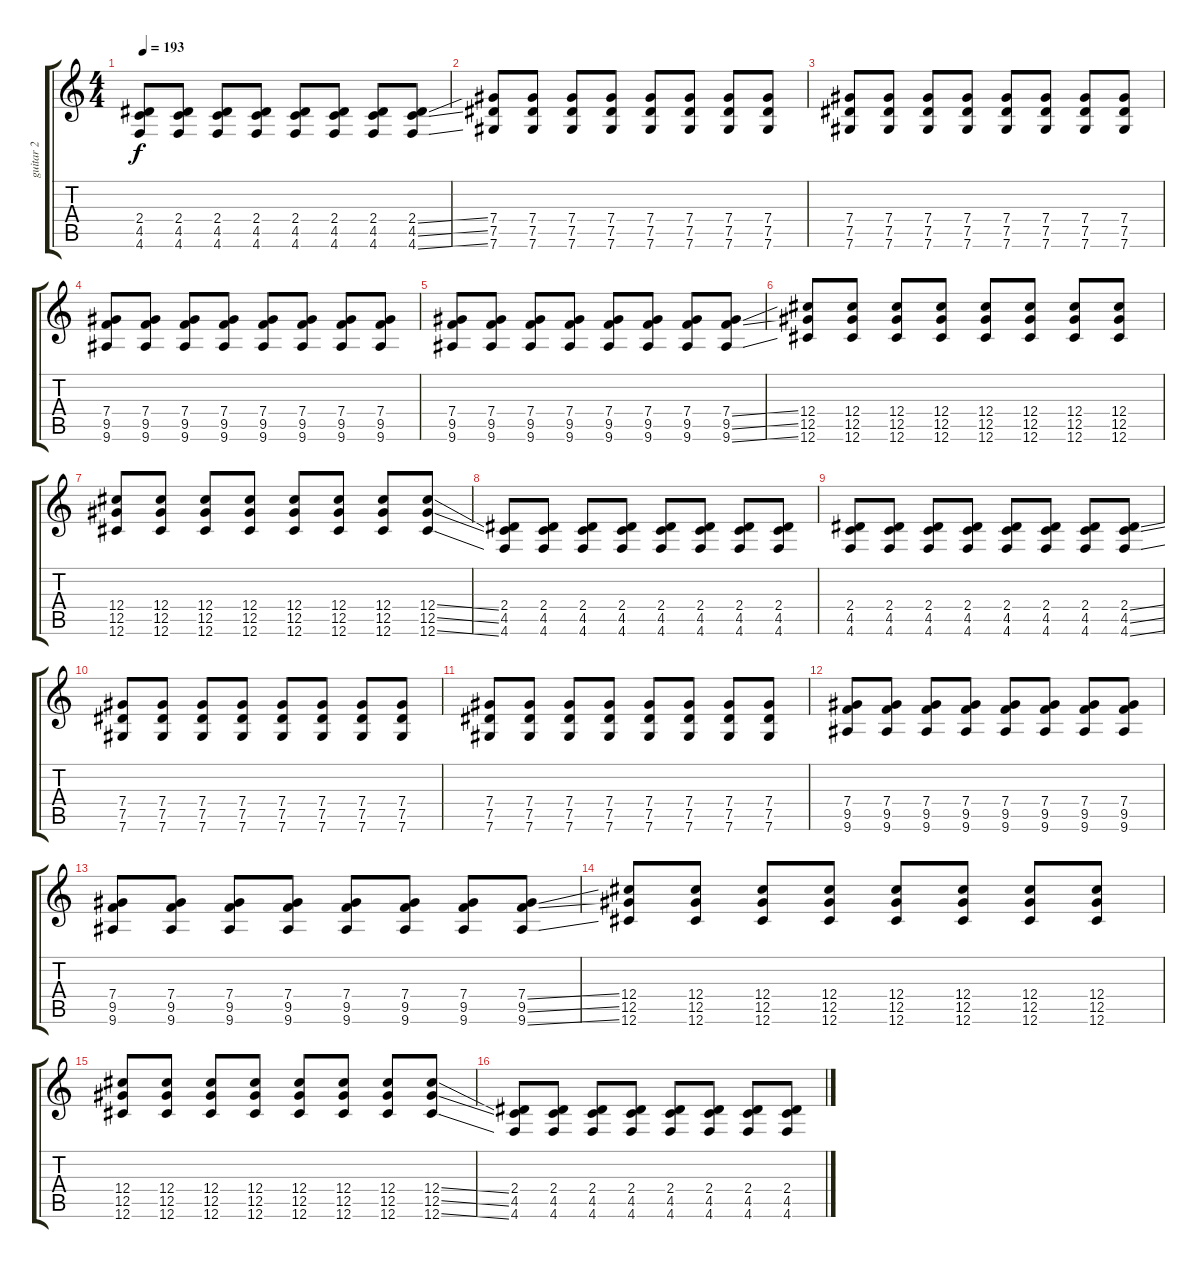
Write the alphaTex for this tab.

\track ("guitar 2" "guitar 2") {instrument distortionguitar}
\staff {score tabs}
\tuning (Eb4 Bb3 Gb3 Db3 Ab2 Db2) {hide}
\ts (4 4)
\tempo 193
\clef g2
\ks c
(2.4 4.5 4.6).8{dy f} (2.4 4.5 4.6).8 (2.4 4.5 4.6).8 (2.4 4.5 4.6).8 (2.4 4.5 4.6).8 (2.4 4.5 4.6).8 (2.4 4.5 4.6).8 (2.4{ss} 4.5{ss} 4.6{ss}).8 |
(7.4 7.5 7.6).8 (7.4 7.5 7.6).8 (7.4 7.5 7.6).8 (7.4 7.5 7.6).8 (7.4 7.5 7.6).8 (7.4 7.5 7.6).8 (7.4 7.5 7.6).8 (7.4 7.5 7.6).8 |
(7.4 7.5 7.6).8 (7.4 7.5 7.6).8 (7.4 7.5 7.6).8 (7.4 7.5 7.6).8 (7.4 7.5 7.6).8 (7.4 7.5 7.6).8 (7.4 7.5 7.6).8 (7.4 7.5 7.6).8 |
(7.4 9.5 9.6).8 (7.4 9.5 9.6).8 (7.4 9.5 9.6).8 (7.4 9.5 9.6).8 (7.4 9.5 9.6).8 (7.4 9.5 9.6).8 (7.4 9.5 9.6).8 (7.4 9.5 9.6).8 |
(7.4 9.5 9.6).8 (7.4 9.5 9.6).8 (7.4 9.5 9.6).8 (7.4 9.5 9.6).8 (7.4 9.5 9.6).8 (7.4 9.5 9.6).8 (7.4 9.5 9.6).8 (7.4{ss} 9.5{ss} 9.6{ss}).8 |
(12.4 12.5 12.6).8 (12.4 12.5 12.6).8 (12.4 12.5 12.6).8 (12.4 12.5 12.6).8 (12.4 12.5 12.6).8 (12.4 12.5 12.6).8 (12.4 12.5 12.6).8 (12.4 12.5 12.6).8 |
(12.4 12.5 12.6).8 (12.4 12.5 12.6).8 (12.4 12.5 12.6).8 (12.4 12.5 12.6).8 (12.4 12.5 12.6).8 (12.4 12.5 12.6).8 (12.4 12.5 12.6).8 (12.4{ss} 12.5{ss} 12.6{ss}).8 |
(2.4 4.5 4.6).8 (2.4 4.5 4.6).8 (2.4 4.5 4.6).8 (2.4 4.5 4.6).8 (2.4 4.5 4.6).8 (2.4 4.5 4.6).8 (2.4 4.5 4.6).8 (2.4 4.5 4.6).8 |
(2.4 4.5 4.6).8 (2.4 4.5 4.6).8 (2.4 4.5 4.6).8 (2.4 4.5 4.6).8 (2.4 4.5 4.6).8 (2.4 4.5 4.6).8 (2.4 4.5 4.6).8 (2.4{ss} 4.5{ss} 4.6{ss}).8 |
(7.4 7.5 7.6).8 (7.4 7.5 7.6).8 (7.4 7.5 7.6).8 (7.4 7.5 7.6).8 (7.4 7.5 7.6).8 (7.4 7.5 7.6).8 (7.4 7.5 7.6).8 (7.4 7.5 7.6).8 |
(7.4 7.5 7.6).8 (7.4 7.5 7.6).8 (7.4 7.5 7.6).8 (7.4 7.5 7.6).8 (7.4 7.5 7.6).8 (7.4 7.5 7.6).8 (7.4 7.5 7.6).8 (7.4 7.5 7.6).8 |
(7.4 9.5 9.6).8 (7.4 9.5 9.6).8 (7.4 9.5 9.6).8 (7.4 9.5 9.6).8 (7.4 9.5 9.6).8 (7.4 9.5 9.6).8 (7.4 9.5 9.6).8 (7.4 9.5 9.6).8 |
(7.4 9.5 9.6).8 (7.4 9.5 9.6).8 (7.4 9.5 9.6).8 (7.4 9.5 9.6).8 (7.4 9.5 9.6).8 (7.4 9.5 9.6).8 (7.4 9.5 9.6).8 (7.4{ss} 9.5{ss} 9.6{ss}).8 |
(12.4 12.5 12.6).8 (12.4 12.5 12.6).8 (12.4 12.5 12.6).8 (12.4 12.5 12.6).8 (12.4 12.5 12.6).8 (12.4 12.5 12.6).8 (12.4 12.5 12.6).8 (12.4 12.5 12.6).8 |
(12.4 12.5 12.6).8 (12.4 12.5 12.6).8 (12.4 12.5 12.6).8 (12.4 12.5 12.6).8 (12.4 12.5 12.6).8 (12.4 12.5 12.6).8 (12.4 12.5 12.6).8 (12.4{ss} 12.5{ss} 12.6{ss}).8 |
(2.4 4.5 4.6).8 (2.4 4.5 4.6).8 (2.4 4.5 4.6).8 (2.4 4.5 4.6).8 (2.4 4.5 4.6).8 (2.4 4.5 4.6).8 (2.4 4.5 4.6).8 (2.4 4.5 4.6).8
